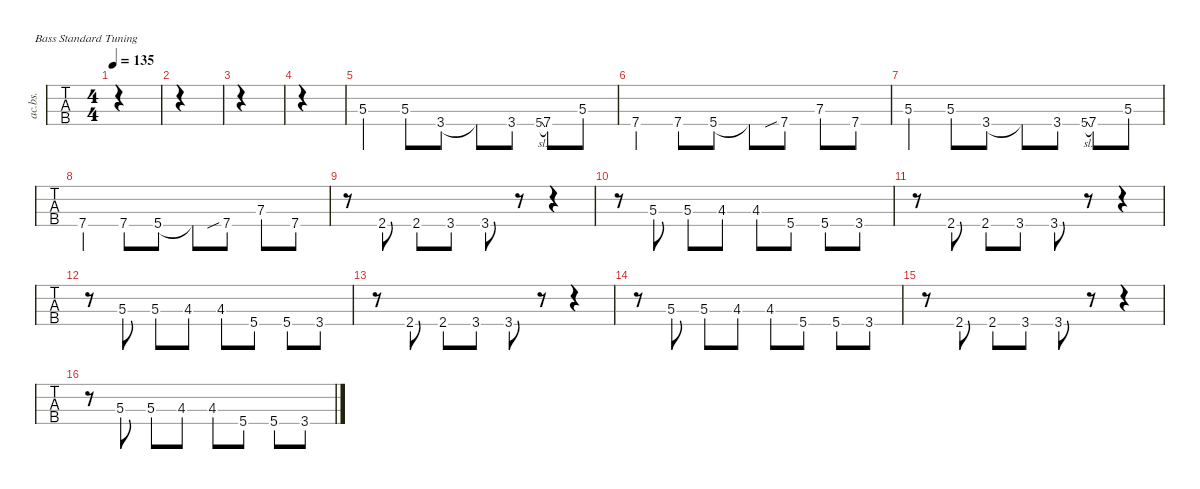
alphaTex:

\defaultSystemsLayout 4
\hideDynamics
\bracketExtendMode nobrackets
\otherSystemsTrackNameOrientation horizontal
\track ("Acoustic Bass" "ac.bs.") {instrument acousticbass}
\staff {tabs}
\tuning (G2 D2 A1 E1)
\ts (4 4)
\tempo 135
\clef f4
\ks d
|
|
|
|
5.3{acc forcenatural}.4{beam Down} 5.3{acc forcenatural}.8{beam Up} 3.4{acc forcenatural}.8{beam Up} 3.4{t acc forcenatural}.8{beam Up} 3.4{acc forcenatural}.8{beam Up} 5.4{sl acc forcenatural}.8{gr beam Up} 7.4{acc forcenatural}.8{beam Up} 5.3{acc forcenatural}.8{beam Up} |
7.4{acc forcenatural}.4{beam Up} 7.4{acc forcenatural}.8{beam Up} 5.4{acc forcenatural}.8{beam Up} 5.4{t acc forcenatural}.8{beam Up} 7.4{sib acc forcenatural}.8{beam Up} 7.3{acc forcenatural}.8{beam Up} 7.4{acc forcenatural}.8{beam Up} |
5.3{acc forcenatural}.4{beam Down} 5.3{acc forcenatural}.8{beam Up} 3.4{acc forcenatural}.8{beam Up} 3.4{t acc forcenatural}.8{beam Up} 3.4{acc forcenatural}.8{beam Up} 5.4{sl acc forcenatural}.8{gr beam Up} 7.4{acc forcenatural}.8{beam Up} 5.3{acc forcenatural}.8{beam Up} |
7.4{acc forcenatural}.4{beam Up} 7.4{acc forcenatural}.8{beam Up} 5.4{acc forcenatural}.8{beam Up} 5.4{t acc forcenatural}.8{beam Up} 7.4{sib acc forcenatural}.8{beam Up} 7.3{acc forcenatural}.8{beam Up} 7.4{acc forcenatural}.8{beam Up} |
r.8 2.4{acc #}.8 2.4{acc #}.8 3.4{acc forcenatural}.8 3.4{ac acc forcenatural}.8 r.8 r.4 |
r.8 5.3{acc forcenatural}.8 5.3{acc forcenatural}.8 4.3{acc #}.8 4.3{acc #}.8 5.4{acc forcenatural}.8 5.4{acc forcenatural}.8 3.4{acc forcenatural}.8 |
r.8 2.4{acc #}.8 2.4{acc #}.8 3.4{acc forcenatural}.8 3.4{ac acc forcenatural}.8 r.8 r.4 |
r.8 5.3{acc forcenatural}.8 5.3{acc forcenatural}.8 4.3{acc #}.8 4.3{acc #}.8 5.4{acc forcenatural}.8 5.4{acc forcenatural}.8 3.4{acc forcenatural}.8 |
r.8 2.4{acc #}.8 2.4{acc #}.8 3.4{acc forcenatural}.8 3.4{ac acc forcenatural}.8 r.8 r.4 |
r.8 5.3{acc forcenatural}.8 5.3{acc forcenatural}.8 4.3{acc #}.8 4.3{acc #}.8 5.4{acc forcenatural}.8 5.4{acc forcenatural}.8 3.4{acc forcenatural}.8 |
r.8 2.4{acc #}.8 2.4{acc #}.8 3.4{acc forcenatural}.8 3.4{ac acc forcenatural}.8 r.8 r.4 |
r.8 5.3{acc forcenatural}.8 5.3{acc forcenatural}.8 4.3{acc #}.8 4.3{acc #}.8 5.4{acc forcenatural}.8 5.4{acc forcenatural}.8 3.4{acc forcenatural}.8
